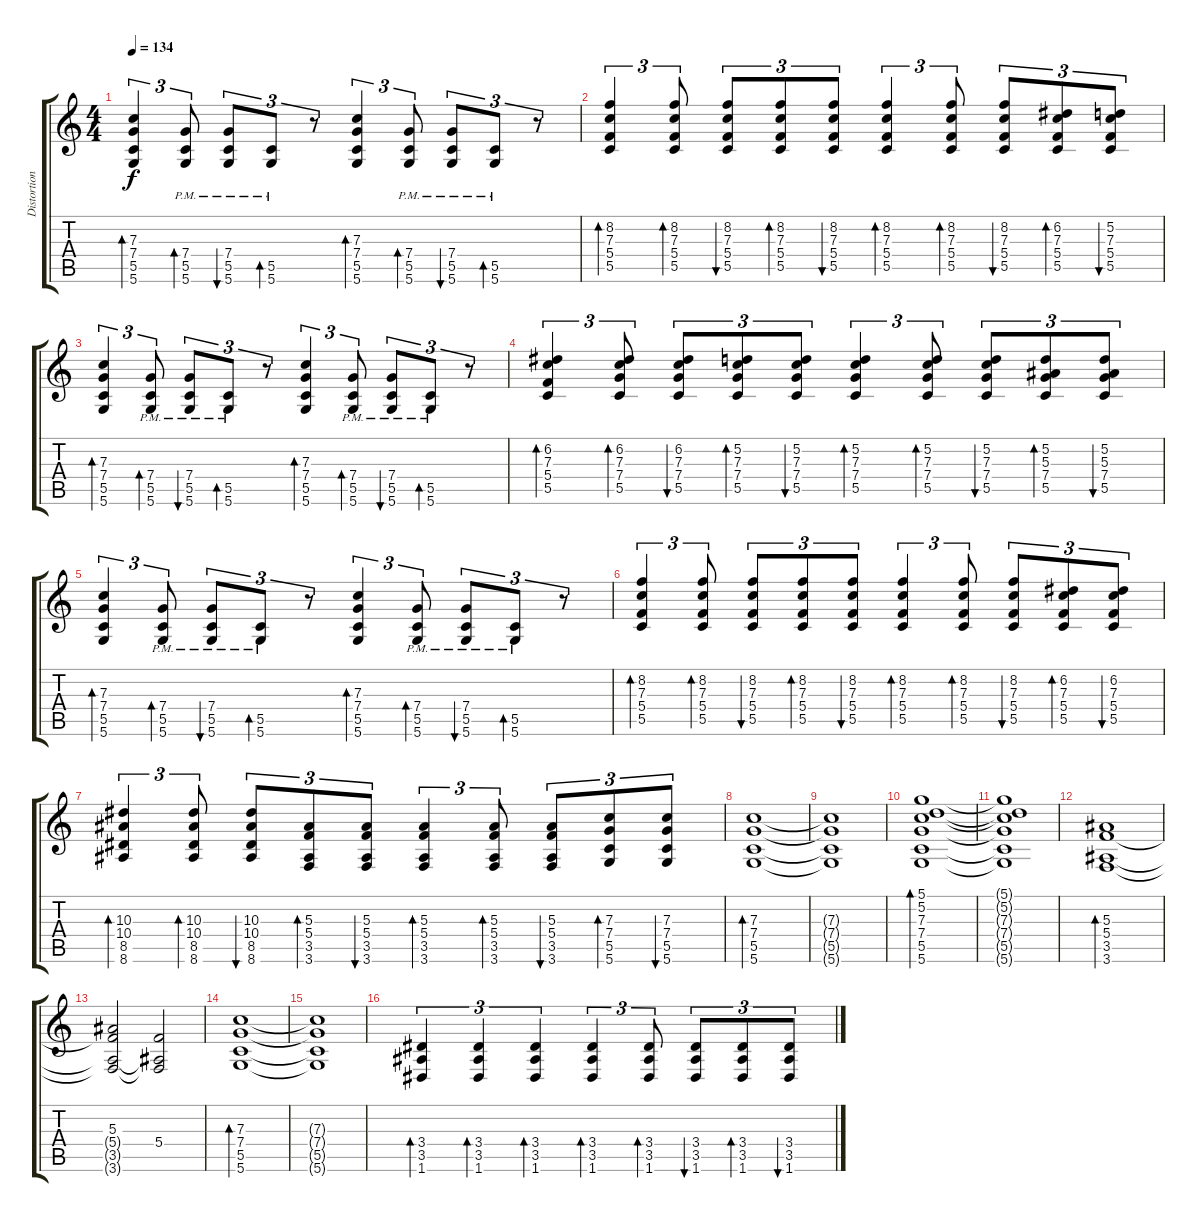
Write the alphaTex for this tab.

\track ("Distortion Guitar" "Distortion") {instrument distortionguitar}
\staff {score tabs}
\tuning (D4 A3 F3 C3 G2 D2) {hide}
\ts (4 4)
\tempo 134
\clef g2
\ks c
(7.3 7.4 5.5 5.6).4{tu (3 2) bd 60 dy f} (7.4{pm} 5.5{pm} 5.6{pm}).8{tu (3 2) bd 60} (7.4{pm} 5.5{pm} 5.6{pm}).8{tu (3 2) bu 60} (5.5{pm} 5.6{pm}).8{tu (3 2) bd 60} r.8{tu (3 2)} (7.3 7.4 5.5 5.6).4{tu (3 2) bd 60} (7.4{pm} 5.5{pm} 5.6{pm}).8{tu (3 2) bd 60} (7.4{pm} 5.5{pm} 5.6{pm}).8{tu (3 2) bu 60} (5.5{pm} 5.6{pm}).8{tu (3 2) bd 60} r.8{tu (3 2)} |
(8.2 7.3 5.4 5.5).4{tu (3 2) bd 60} (8.2 7.3 5.4 5.5).8{tu (3 2) bd 60} (8.2 7.3 5.4 5.5).8{tu (3 2) bu 60} (8.2 7.3 5.4 5.5).8{tu (3 2) bd 60} (8.2 7.3 5.4 5.5).8{tu (3 2) bu 60} (8.2 7.3 5.4 5.5).4{tu (3 2) bd 60} (8.2 7.3 5.4 5.5).8{tu (3 2) bd 60} (8.2 7.3 5.4 5.5).8{tu (3 2) bu 60} (6.2 7.3 5.4 5.5).8{tu (3 2) bd 60} (5.2 7.3 5.4 5.5).8{tu (3 2) bu 60} |
(7.3 7.4 5.5 5.6).4{tu (3 2) bd 60} (7.4{pm} 5.5{pm} 5.6{pm}).8{tu (3 2) bd 60} (7.4{pm} 5.5{pm} 5.6{pm}).8{tu (3 2) bu 60} (5.5{pm} 5.6{pm}).8{tu (3 2) bd 60} r.8{tu (3 2)} (7.3 7.4 5.5 5.6).4{tu (3 2) bd 60} (7.4{pm} 5.5{pm} 5.6{pm}).8{tu (3 2) bd 60} (7.4{pm} 5.5{pm} 5.6{pm}).8{tu (3 2) bu 60} (5.5{pm} 5.6{pm}).8{tu (3 2) bd 60} r.8{tu (3 2)} |
(6.2 7.3 5.4 5.5).4{tu (3 2) bd 60} (6.2 7.3 7.4 5.5).8{tu (3 2) bd 60} (6.2 7.3 7.4 5.5).8{tu (3 2) bu 60} (5.2 7.3 7.4 5.5).8{tu (3 2) bd 60} (5.2 7.3 7.4 5.5).8{tu (3 2) bu 60} (5.2 7.3 7.4 5.5).4{tu (3 2) bd 60} (5.2 7.3 7.4 5.5).8{tu (3 2) bd 60} (5.2 7.3 7.4 5.5).8{tu (3 2) bu 60} (5.2 5.3 7.4 5.5).8{tu (3 2) bd 60} (5.2 5.3 7.4 5.5).8{tu (3 2) bu 60} |
(7.3 7.4 5.5 5.6).4{tu (3 2) bd 60} (7.4{pm} 5.5{pm} 5.6{pm}).8{tu (3 2) bd 60} (7.4{pm} 5.5{pm} 5.6{pm}).8{tu (3 2) bu 60} (5.5{pm} 5.6{pm}).8{tu (3 2) bd 60} r.8{tu (3 2)} (7.3 7.4 5.5 5.6).4{tu (3 2) bd 60} (7.4{pm} 5.5{pm} 5.6{pm}).8{tu (3 2) bd 60} (7.4{pm} 5.5{pm} 5.6{pm}).8{tu (3 2) bu 60} (5.5{pm} 5.6{pm}).8{tu (3 2) bd 60} r.8{tu (3 2)} |
(8.2 7.3 5.4 5.5).4{tu (3 2) bd 60} (8.2 7.3 5.4 5.5).8{tu (3 2) bd 60} (8.2 7.3 5.4 5.5).8{tu (3 2) bu 60} (8.2 7.3 5.4 5.5).8{tu (3 2) bd 60} (8.2 7.3 5.4 5.5).8{tu (3 2) bu 60} (8.2 7.3 5.4 5.5).4{tu (3 2) bd 60} (8.2 7.3 5.4 5.5).8{tu (3 2) bd 60} (8.2 7.3 5.4 5.5).8{tu (3 2) bu 60} (6.2 7.3 5.4 5.5).8{tu (3 2) bd 60} (6.2 7.3 5.4 5.5).8{tu (3 2) bu 60} |
(10.3 10.4 8.5 8.6).4{tu (3 2) bd 60} (10.3 10.4 8.5 8.6).8{tu (3 2) bd 60} (10.3 10.4 8.5 8.6).8{tu (3 2) bu 60} (5.3 5.4 3.5 3.6).8{tu (3 2) bd 60} (5.3 5.4 3.5 3.6).8{tu (3 2) bu 60} (5.3 5.4 3.5 3.6).4{tu (3 2) bd 60} (5.3 5.4 3.5 3.6).8{tu (3 2) bd 60} (5.3 5.4 3.5 3.6).8{tu (3 2) bu 60} (7.3 7.4 5.5 5.6).8{tu (3 2) bd 60} (7.3 7.4 5.5 5.6).8{tu (3 2) bu 60} |
(7.3 7.4 5.5 5.6).1{bd 120} |
(7.3{t} 7.4{t} 5.5{t} 5.6{t}).1 |
(5.1 5.2 7.3 7.4 5.5 5.6).1{bd 240} |
(5.1{t} 5.2{t} 7.3{t} 7.4{t} 5.5{t} 5.6{t}).1 |
(5.3 5.4 3.5 3.6).1{bd 120} |
(5.3 5.4{t} 3.5{t} 3.6{t}).2 (5.4 3.5{t} 3.6{t}).2 |
(7.3 7.4 5.5 5.6).1{bd 120} |
(7.3{t} 7.4{t} 5.5{t} 5.6{t}).1 |
(3.4 3.5 1.6).4{tu (3 2) bd 60} (3.4 3.5 1.6).4{tu (3 2) bd 60} (3.4 3.5 1.6).4{tu (3 2) bd 60} (3.4 3.5 1.6).4{tu (3 2) bd 60} (3.4 3.5 1.6).8{tu (3 2) bd 60} (3.4 3.5 1.6).8{tu (3 2) bu 60} (3.4 3.5 1.6).8{tu (3 2) bd 60} (3.4 3.5 1.6).8{tu (3 2) bu 60}
